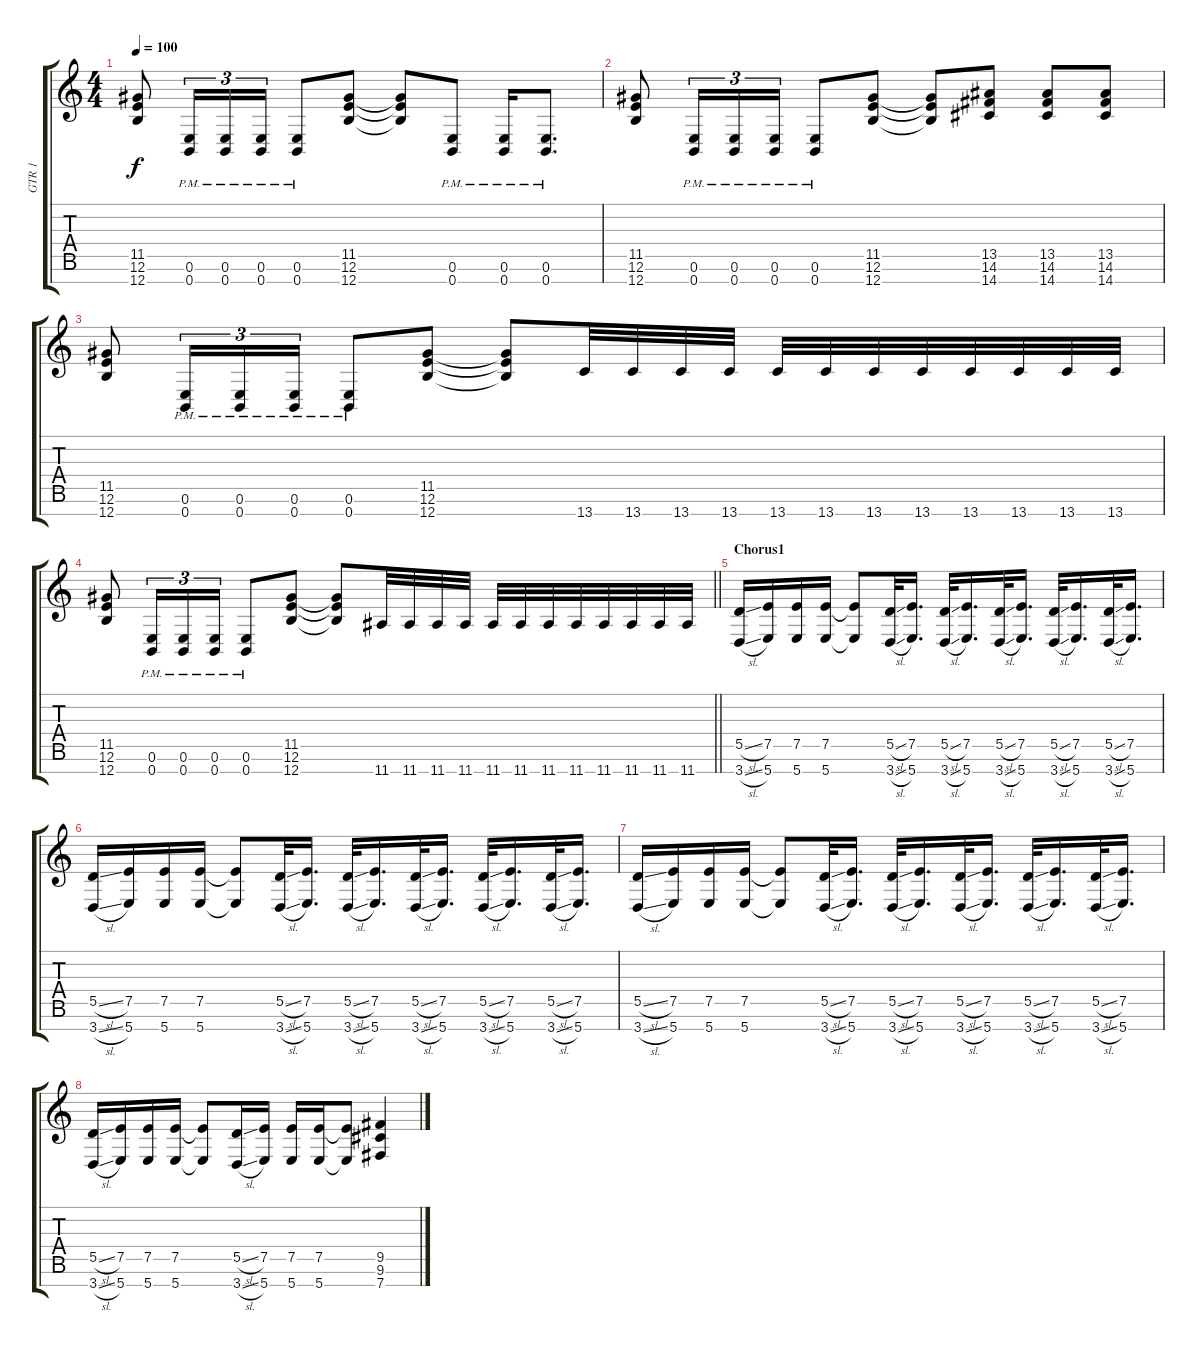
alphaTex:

\track ("GTR 1" "GTR 1") {instrument distortionguitar}
\staff {score tabs}
\tuning (E4 B3 G3 D3 A2 E2 B1) {hide}
\ts (4 4)
\tempo 100
\clef g2
\ks c
(11.5 12.6 12.7).8{dy f} (0.6{pm} 0.7{pm}).16{tu (3 2)} (0.6{pm} 0.7{pm}).16{tu (3 2)} (0.6{pm} 0.7{pm}).16{tu (3 2)} (0.6{pm} 0.7{pm}).8 (11.5 12.6 12.7).8 (11.5{t} 12.6{t} 12.7{t}).8 (0.6{pm} 0.7{pm}).8 (0.6{pm} 0.7{pm}).16 (0.6{pm} 0.7{pm}).8{d} |
(11.5 12.6 12.7).8 (0.6{pm} 0.7{pm}).16{tu (3 2)} (0.6{pm} 0.7{pm}).16{tu (3 2)} (0.6{pm} 0.7{pm}).16{tu (3 2)} (0.6{pm} 0.7{pm}).8 (11.5 12.6 12.7).8 (11.5{t} 12.6{t} 12.7{t}).8 (13.5 14.6 14.7).8 (13.5 14.6 14.7).8 (13.5 14.6 14.7).8 |
(11.5 12.6 12.7).8 (0.6{pm} 0.7{pm}).16{tu (3 2)} (0.6{pm} 0.7{pm}).16{tu (3 2)} (0.6{pm} 0.7{pm}).16{tu (3 2)} (0.6{pm} 0.7{pm}).8 (11.5 12.6 12.7).8 (11.5{t} 12.6{t} 12.7{t}).8 13.7.32 13.7.32 13.7.32 13.7.32 13.7.32 13.7.32 13.7.32 13.7.32 13.7.32 13.7.32 13.7.32 13.7.32 |
\barLineRight lightlight
(11.5 12.6 12.7).8 (0.6{pm} 0.7{pm}).16{tu (3 2)} (0.6{pm} 0.7{pm}).16{tu (3 2)} (0.6{pm} 0.7{pm}).16{tu (3 2)} (0.6{pm} 0.7{pm}).8 (11.5 12.6 12.7).8 (11.5{t} 12.6{t} 12.7{t}).8 11.7.32 11.7.32 11.7.32 11.7.32 11.7.32 11.7.32 11.7.32 11.7.32 11.7.32 11.7.32 11.7.32 11.7.32 |
\section ("" "Chorus1")
(5.5{sl} 3.7{sl}).16 (7.5 5.7).16 (7.5 5.7).16 (7.5 5.7).16 (7.5{t} 5.7{t}).8 (5.5{sl} 3.7{sl}).32 (7.5 5.7).16{d} (5.5{sl} 3.7{sl}).32 (7.5 5.7).16{d} (5.5{sl} 3.7{sl}).32 (7.5 5.7).16{d} (5.5{sl} 3.7{sl}).32 (7.5 5.7).16{d} (5.5{sl} 3.7{sl}).32 (7.5 5.7).16{d} |
(5.5{sl} 3.7{sl}).16 (7.5 5.7).16 (7.5 5.7).16 (7.5 5.7).16 (7.5{t} 5.7{t}).8 (5.5{sl} 3.7{sl}).32 (7.5 5.7).16{d} (5.5{sl} 3.7{sl}).32 (7.5 5.7).16{d} (5.5{sl} 3.7{sl}).32 (7.5 5.7).16{d} (5.5{sl} 3.7{sl}).32 (7.5 5.7).16{d} (5.5{sl} 3.7{sl}).32 (7.5 5.7).16{d} |
(5.5{sl} 3.7{sl}).16 (7.5 5.7).16 (7.5 5.7).16 (7.5 5.7).16 (7.5{t} 5.7{t}).8 (5.5{sl} 3.7{sl}).32 (7.5 5.7).16{d} (5.5{sl} 3.7{sl}).32 (7.5 5.7).16{d} (5.5{sl} 3.7{sl}).32 (7.5 5.7).16{d} (5.5{sl} 3.7{sl}).32 (7.5 5.7).16{d} (5.5{sl} 3.7{sl}).32 (7.5 5.7).16{d} |
(5.5{sl} 3.7{sl}).16 (7.5 5.7).16 (7.5 5.7).16 (7.5 5.7).16 (7.5{t} 5.7{t}).8 (5.5{sl} 3.7{sl}).16 (7.5 5.7).16 (7.5 5.7).16 (7.5 5.7).16 (7.5{t} 5.7{t}).8 (9.5 9.6 7.7).4
